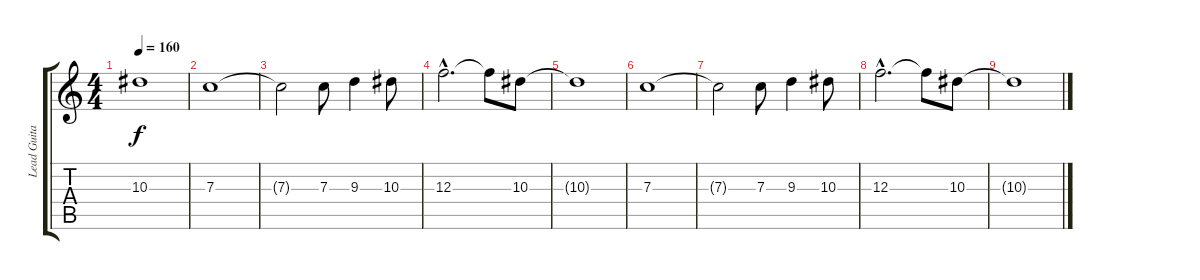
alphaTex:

\track ("Lead Guitar" "Lead Guita") {instrument distortionguitar}
\staff {score tabs}
\tuning (D4 A3 F3 C3 G2 C2) {hide}
\ts (4 4)
\tempo 160
\clef g2
\ks c
10.3{t}.1{dy f} |
7.3.1 |
7.3{t}.2 7.3.8 9.3.4 10.3.8 |
12.3{hac}.2{d} 12.3{t}.8 10.3.8 |
10.3{t}.1 |
7.3.1 |
7.3{t}.2 7.3.8 9.3.4 10.3.8 |
12.3{hac}.2{d} 12.3{t}.8 10.3.8 |
10.3{t}.1
